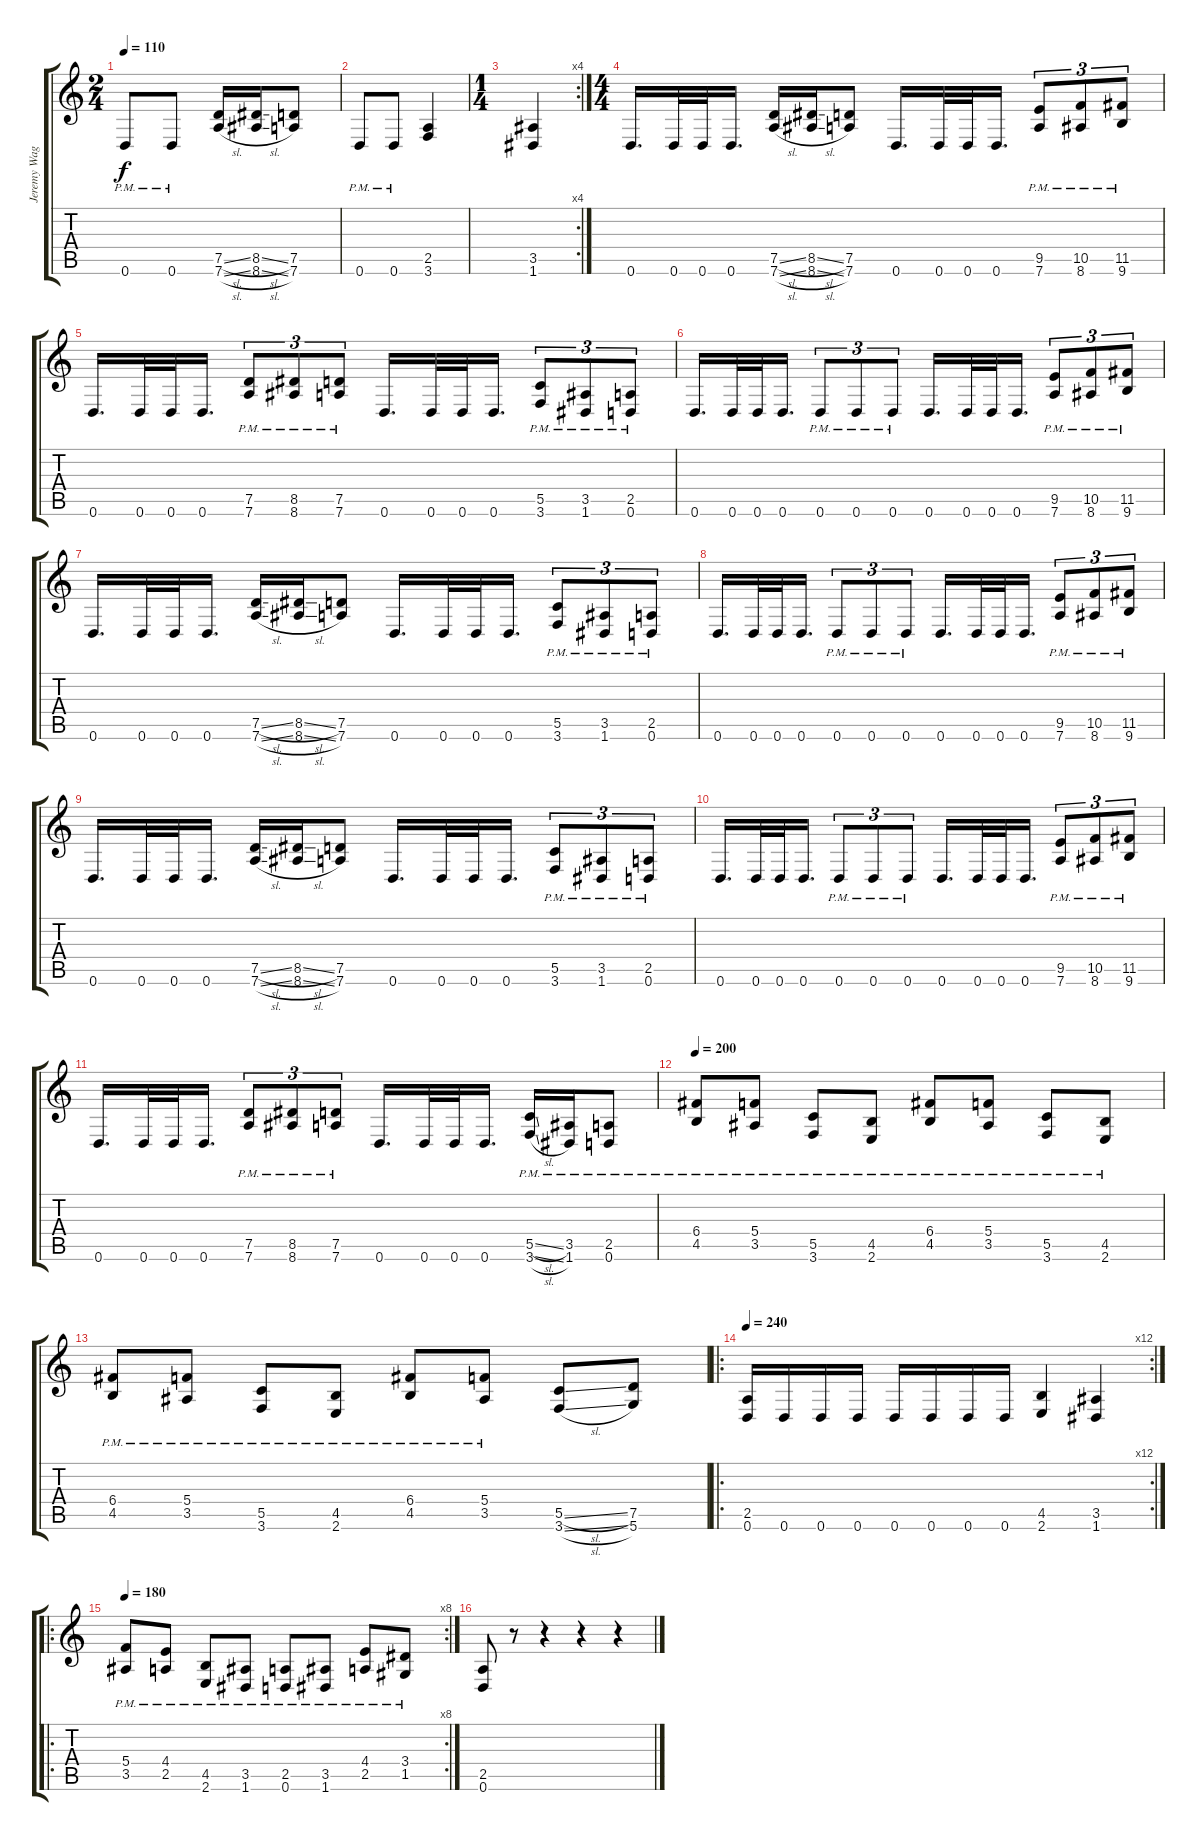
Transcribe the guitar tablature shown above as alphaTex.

\track ("Jeremy Wagner" "Jeremy Wag") {instrument distortionguitar}
\staff {score tabs}
\tuning (D4 A3 F3 C3 G2 D2) {hide}
\ts (2 4)
\tempo 110
\clef g2
\ks c
0.6{pm}.8{dy f} 0.6{pm}.8 (7.5{sl} 7.6{sl}).16 (8.5{sl} 8.6{sl}).16 (7.5 7.6).8 |
0.6{pm}.8 0.6{pm}.8 (2.5 3.6).4 |
\rc 4
\ts (1 4)
(3.5 1.6).4 |
\ts (4 4)
0.6.16{d} 0.6.32 0.6.32 0.6.16{d} (7.5{sl} 7.6{sl}).16 (8.5{sl} 8.6{sl}).16 (7.5 7.6).8 0.6.16{d} 0.6.32 0.6.32 0.6.16{d} (9.5{pm} 7.6{pm}).8{tu (3 2)} (10.5{pm} 8.6{pm}).8{tu (3 2)} (11.5{pm} 9.6{pm}).8{tu (3 2)} |
0.6.16{d} 0.6.32 0.6.32 0.6.16{d} (7.5{pm} 7.6{pm}).8{tu (3 2)} (8.5{pm} 8.6{pm}).8{tu (3 2)} (7.5{pm} 7.6{pm}).8{tu (3 2)} 0.6.16{d} 0.6.32 0.6.32 0.6.16{d} (5.5{pm} 3.6{pm}).8{tu (3 2)} (3.5{pm} 1.6{pm}).8{tu (3 2)} (2.5{pm} 0.6{pm}).8{tu (3 2)} |
0.6.16{d} 0.6.32 0.6.32 0.6.16{d} 0.6{pm}.8{tu (3 2)} 0.6{pm}.8{tu (3 2)} 0.6{pm}.8{tu (3 2)} 0.6.16{d} 0.6.32 0.6.32 0.6.16{d} (9.5{pm} 7.6{pm}).8{tu (3 2)} (10.5{pm} 8.6{pm}).8{tu (3 2)} (11.5{pm} 9.6{pm}).8{tu (3 2)} |
0.6.16{d} 0.6.32 0.6.32 0.6.16{d} (7.5{sl} 7.6{sl}).16 (8.5{sl} 8.6{sl}).16 (7.5 7.6).8 0.6.16{d} 0.6.32 0.6.32 0.6.16{d} (5.5{pm} 3.6{pm}).8{tu (3 2)} (3.5{pm} 1.6{pm}).8{tu (3 2)} (2.5{pm} 0.6{pm}).8{tu (3 2)} |
0.6.16{d} 0.6.32 0.6.32 0.6.16{d} 0.6{pm}.8{tu (3 2)} 0.6{pm}.8{tu (3 2)} 0.6{pm}.8{tu (3 2)} 0.6.16{d} 0.6.32 0.6.32 0.6.16{d} (9.5{pm} 7.6{pm}).8{tu (3 2)} (10.5{pm} 8.6{pm}).8{tu (3 2)} (11.5{pm} 9.6{pm}).8{tu (3 2)} |
0.6.16{d} 0.6.32 0.6.32 0.6.16{d} (7.5{sl} 7.6{sl}).16 (8.5{sl} 8.6{sl}).16 (7.5 7.6).8 0.6.16{d} 0.6.32 0.6.32 0.6.16{d} (5.5{pm} 3.6{pm}).8{tu (3 2)} (3.5{pm} 1.6{pm}).8{tu (3 2)} (2.5{pm} 0.6{pm}).8{tu (3 2)} |
0.6.16{d} 0.6.32 0.6.32 0.6.16{d} 0.6{pm}.8{tu (3 2)} 0.6{pm}.8{tu (3 2)} 0.6{pm}.8{tu (3 2)} 0.6.16{d} 0.6.32 0.6.32 0.6.16{d} (9.5{pm} 7.6{pm}).8{tu (3 2)} (10.5{pm} 8.6{pm}).8{tu (3 2)} (11.5{pm} 9.6{pm}).8{tu (3 2)} |
0.6.16{d} 0.6.32 0.6.32 0.6.16{d} (7.5{pm} 7.6{pm}).8{tu (3 2)} (8.5{pm} 8.6{pm}).8{tu (3 2)} (7.5{pm} 7.6{pm}).8{tu (3 2)} 0.6.16{d} 0.6.32 0.6.32 0.6.16{d} (5.5{sl pm} 3.6{sl pm}).16 (3.5{pm} 1.6{pm}).16 (2.5{pm} 0.6{pm}).8 |
\tempo 200
(6.4{pm} 4.5{pm}).8 (5.4{pm} 3.5{pm}).8 (5.5{pm} 3.6{pm}).8 (4.5{pm} 2.6{pm}).8 (6.4{pm} 4.5{pm}).8 (5.4{pm} 3.5{pm}).8 (5.5{pm} 3.6{pm}).8 (4.5{pm} 2.6{pm}).8 |
(6.4{pm} 4.5{pm}).8 (5.4{pm} 3.5{pm}).8 (5.5{pm} 3.6{pm}).8 (4.5{pm} 2.6{pm}).8 (6.4{pm} 4.5{pm}).8 (5.4{pm} 3.5{pm}).8 (5.5{sl} 3.6{sl}).8 (7.5 5.6).8 |
\ro
\rc 12
\tempo 240
(2.5 0.6).16 0.6.16 0.6.16 0.6.16 0.6.16 0.6.16 0.6.16 0.6.16 (4.5 2.6).4 (3.5 1.6).4 |
\ro
\rc 8
\tempo 180
(5.4{pm} 3.5{pm}).8 (4.4{pm} 2.5{pm}).8 (4.5{pm} 2.6{pm}).8 (3.5{pm} 1.6{pm}).8 (2.5{pm} 0.6).8 (3.5{pm} 1.6).8 (4.4{pm} 2.5{pm}).8 (3.4{pm} 1.5{pm}).8 |
(2.5 0.6).8 r.8 r.4 r.4 r.4
